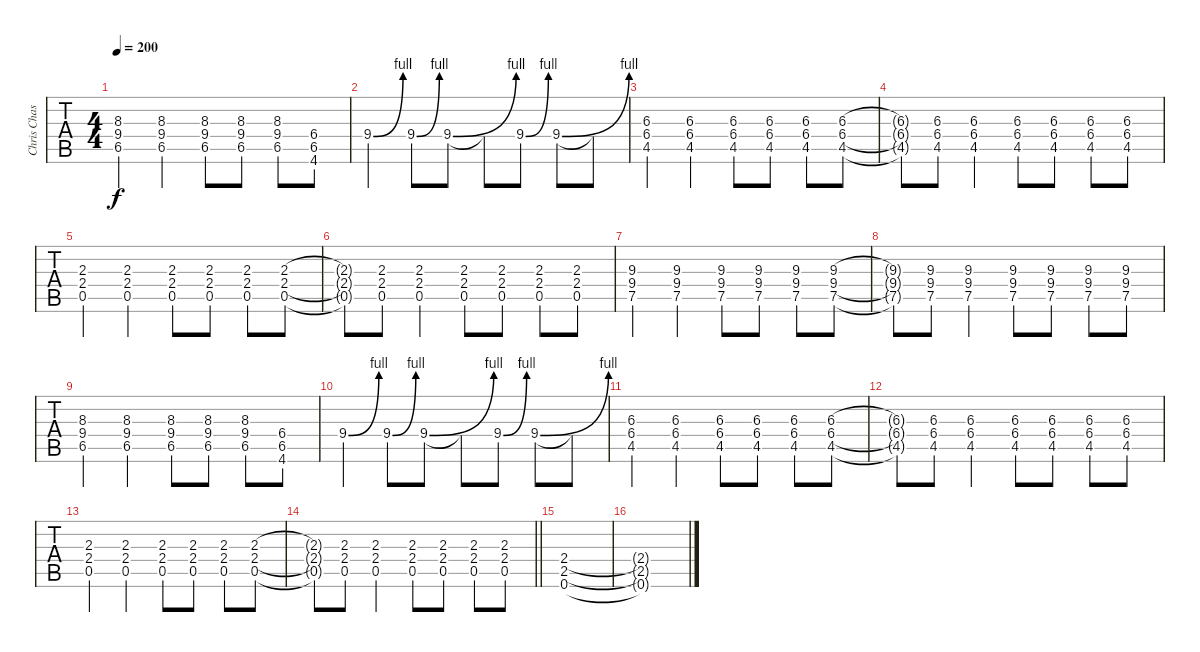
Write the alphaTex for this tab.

\track ("Chris Chasse - Guitar One" "Chris Chas") {instrument distortionguitar}
\staff {tabs}
\tuning (Eb4 Bb3 Gb3 Db3 Ab2 Eb2) {hide}
\ts (4 4)
\tempo 200
\clef g2
\ks c
(8.3 9.4 6.5).4{dy f} (8.3 9.4 6.5).4 (8.3 9.4 6.5).8 (8.3 9.4 6.5).8 (8.3 9.4 6.5).8 (6.4 6.5 4.6).8 |
9.4{be (bend 0 0 60 4)}.4 9.4{be (bend 0 0 60 4)}.8 9.4{be (bend 0 0 60 4)}.8 9.4{t}.8 9.4{be (bend 0 0 60 4)}.8 9.4{be (bend 0 0 60 4)}.8 9.4{t}.8 |
(6.3 6.4 4.5).4 (6.3 6.4 4.5).4 (6.3 6.4 4.5).8 (6.3 6.4 4.5).8 (6.3 6.4 4.5).8 (6.3 6.4 4.5).8 |
(6.3{t} 6.4{t} 4.5{t}).8 (6.3 6.4 4.5).8 (6.3 6.4 4.5).4 (6.3 6.4 4.5).8 (6.3 6.4 4.5).8 (6.3 6.4 4.5).8 (6.3 6.4 4.5).8 |
(2.3 2.4 0.5).4 (2.3 2.4 0.5).4 (2.3 2.4 0.5).8 (2.3 2.4 0.5).8 (2.3 2.4 0.5).8 (2.3 2.4 0.5).8 |
(2.3{t} 2.4{t} 0.5{t}).8 (2.3 2.4 0.5).8 (2.3 2.4 0.5).4 (2.3 2.4 0.5).8 (2.3 2.4 0.5).8 (2.3 2.4 0.5).8 (2.3 2.4 0.5).8 |
(9.3 9.4 7.5).4 (9.3 9.4 7.5).4 (9.3 9.4 7.5).8 (9.3 9.4 7.5).8 (9.3 9.4 7.5).8 (9.3 9.4 7.5).8 |
(9.3{t} 9.4{t} 7.5{t}).8 (9.3 9.4 7.5).8 (9.3 9.4 7.5).4 (9.3 9.4 7.5).8 (9.3 9.4 7.5).8 (9.3 9.4 7.5).8 (9.3 9.4 7.5).8 |
(8.3 9.4 6.5).4 (8.3 9.4 6.5).4 (8.3 9.4 6.5).8 (8.3 9.4 6.5).8 (8.3 9.4 6.5).8 (6.4 6.5 4.6).8 |
9.4{be (bend 0 0 60 4)}.4 9.4{be (bend 0 0 60 4)}.8 9.4{be (bend 0 0 60 4)}.8 9.4{t}.8 9.4{be (bend 0 0 60 4)}.8 9.4{be (bend 0 0 60 4)}.8 9.4{t}.8 |
(6.3 6.4 4.5).4 (6.3 6.4 4.5).4 (6.3 6.4 4.5).8 (6.3 6.4 4.5).8 (6.3 6.4 4.5).8 (6.3 6.4 4.5).8 |
(6.3{t} 6.4{t} 4.5{t}).8 (6.3 6.4 4.5).8 (6.3 6.4 4.5).4 (6.3 6.4 4.5).8 (6.3 6.4 4.5).8 (6.3 6.4 4.5).8 (6.3 6.4 4.5).8 |
(2.3 2.4 0.5).4 (2.3 2.4 0.5).4 (2.3 2.4 0.5).8 (2.3 2.4 0.5).8 (2.3 2.4 0.5).8 (2.3 2.4 0.5).8 |
\barLineRight lightlight
(2.3{t} 2.4{t} 0.5{t}).8 (2.3 2.4 0.5).8 (2.3 2.4 0.5).4 (2.3 2.4 0.5).8 (2.3 2.4 0.5).8 (2.3 2.4 0.5).8 (2.3 2.4 0.5).8 |
(2.4 2.5 0.6).1 |
(2.4{t} 2.5{t} 0.6{t}).1
